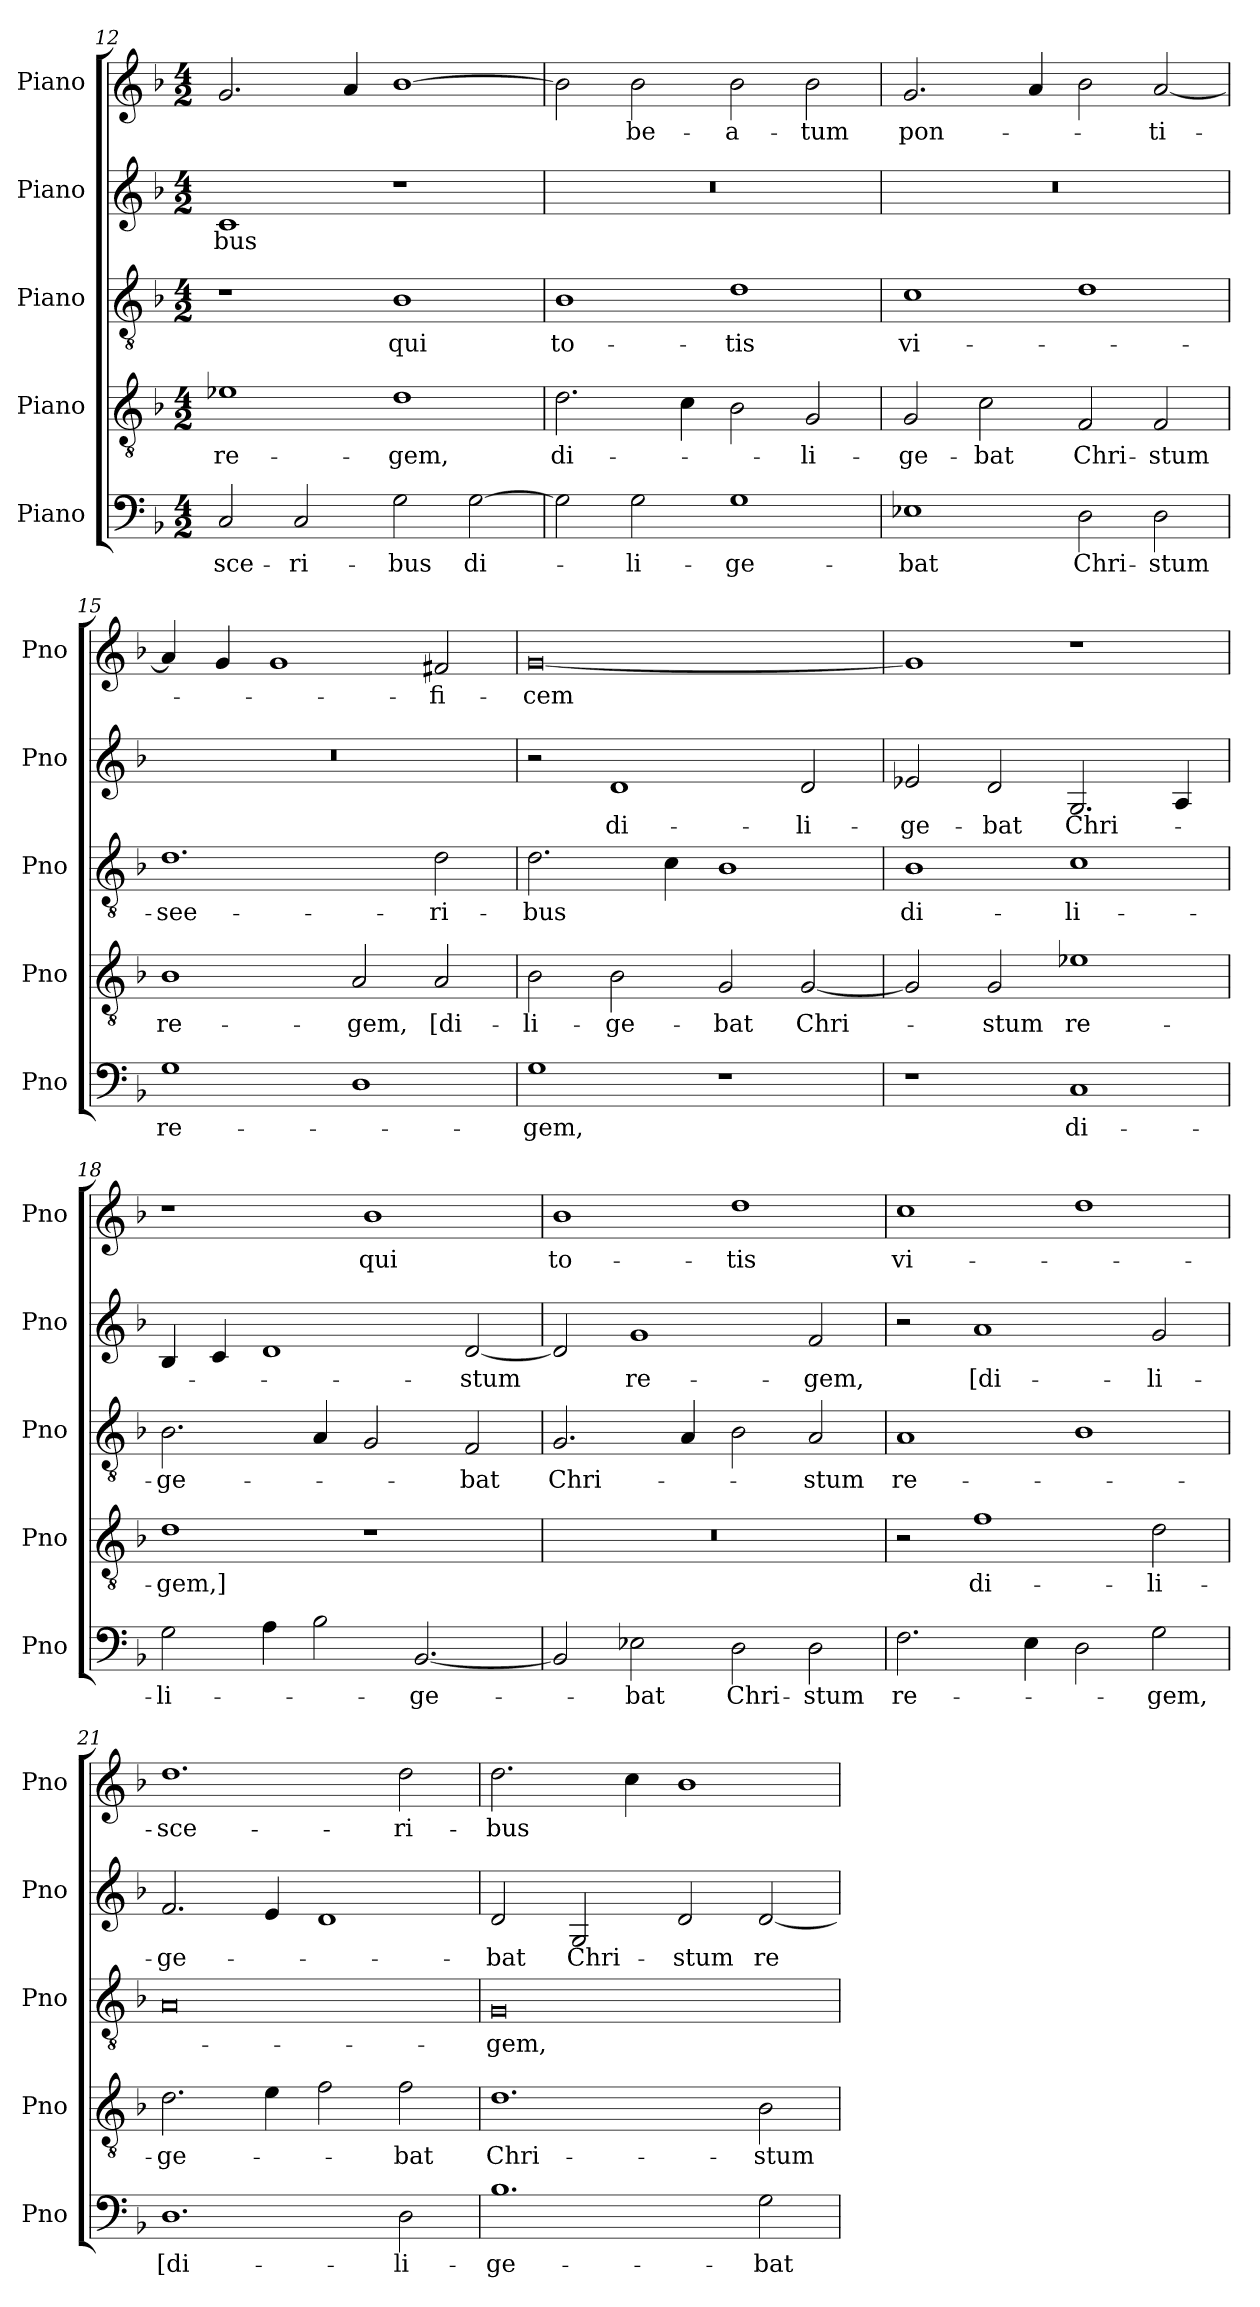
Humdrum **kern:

**kern	**text	**kern	**text	**kern	**text	**kern	**text	**kern	**text
*part5	*part5	*part4	*part4	*part3	*part3	*part2	*part2	*part1	*part1
*staff5	*staff5	*staff4	*staff4	*staff3	*staff3	*staff2	*staff2	*staff1	*staff1
*I"Piano	*	*I"Piano	*	*I"Piano	*	*I"Piano	*	*I"Piano	*
*I'Pno	*	*I'Pno	*	*I'Pno	*	*I'Pno	*	*I'Pno	*
*clefF4	*	*clefGv2	*	*clefGv2	*	*clefG2	*	*clefG2	*
*k[b-]	*	*k[b-]	*	*k[b-]	*	*k[b-]	*	*k[b-]	*
*M4/2	*	*M4/2	*	*M4/2	*	*M4/2	*	*M4/2	*
=12	=12	=12	=12	=12	=12	=12	=12	=12	=12
!	!LO:LY:b	!	!LO:LY:b	!	!	!	!LO:LY:b	!	!
2C/	-sce-	1e-X	re-	1r	.	1c	-bus	2.g/	.
!	!LO:LY:b	!	!	!	!	!	!	!	!
2C/	-ri­-	.	.	.	.	.	.	.	.
.	.	.	.	.	.	.	.	4a/	.
!	!LO:LY:b	!	!LO:LY:b	!	!LO:LY:b	!	!	!	!
2G\	-bus	1d	-gem,	1B-	-qui	1r	.	[1b-	.
!	!LO:LY:b	!	!	!	!	!	!	!	!
[2G\	di­-	.	.	.	.	.	.	.	.
=13	=13	=13	=13	=13	=13	=13	=13	=13	=13
!	!	!	!LO:LY:b	!	!LO:LY:b	!	!	!	!
2G\]	.	2.d\	di-	1B-	to-	0r	.	2b-\]	.
!	!LO:LY:b	!	!	!	!	!	!	!	!LO:LY:b
2G\	-li­-	.	.	.	.	.	.	2b-\	be-
.	.	4c\	.	.	.	.	.	.	.
!	!LO:LY:b	!	!	!	!LO:LY:b	!	!	!	!LO:LY:b
1G	-ge­-	2B-\	.	1d	-tis	.	.	2b-\	-a­-
!	!	!	!LO:LY:b	!	!	!	!	!	!LO:LY:b
.	.	2G/	-li-	.	.	.	.	2b-\	-tum
=14	=14	=14	=14	=14	=14	=14	=14	=14	=14
!	!LO:LY:b	!	!LO:LY:b	!	!LO:LY:b	!	!	!	!LO:LY:b
1E-X	-bat	2G/	-ge­-	1c	vi-	0r	.	2.g/	pon-
!	!	!	!LO:LY:b	!	!	!	!	!	!
.	.	2c\	-bat	.	.	.	.	.	.
.	.	.	.	.	.	.	.	4a/	.
!	!LO:LY:b	!	!LO:LY:b	!	!	!	!	!	!
2D\	Chri-	2F/	Chri-	1d	.	.	.	2b-\	.
!	!LO:LY:b	!	!LO:LY:b	!	!	!	!	!	!LO:LY:b
2D\	-stum	2F/	-stum	.	.	.	.	[2a/	-ti-
!!LO:LB:g=z
=15	=15	=15	=15	=15	=15	=15	=15	=15	=15
!	!LO:LY:b	!	!LO:LY:b	!	!LO:LY:b	!	!	!	!
1G	re-	1B-	re-	1.d	-see-	0r	.	4a/]	.
.	.	.	.	.	.	.	.	4g/	.
.	.	.	.	.	.	.	.	1g	.
!	!	!	!LO:LY:b	!	!	!	!	!	!
1D	.	2A/	-gem,	.	.	.	.	.	.
!	!	!	!LO:LY:b	!	!LO:LY:b	!	!	!	!LO:LY:b
.	.	2A/	[di­-	2d\	-ri-	.	.	2f#X/	-fi-
=16	=16	=16	=16	=16	=16	=16	=16	=16	=16
!	!LO:LY:b	!	!LO:LY:b	!	!LO:LY:b	!	!	!	!LO:LY:b
1G	-gem,	2B-\	-li­-	2.d\	-bus	2r	.	[0g	-cem
!	!	!	!LO:LY:b	!	!	!	!LO:LY:b	!	!
.	.	2B-\	-ge­-	.	.	1d	di-	.	.
.	.	.	.	4c\	.	.	.	.	.
!	!	!	!LO:LY:b	!	!	!	!	!	!
1r	.	2G/	-bat	1B-	.	.	.	.	.
!	!	!	!LO:LY:b	!	!	!	!LO:LY:b	!	!
.	.	[2G/	Chri-	.	.	2d/	-li-	.	.
=17	=17	=17	=17	=17	=17	=17	=17	=17	=17
!	!	!	!	!	!LO:LY:b	!	!LO:LY:b	!	!
1r	.	2G/]	.	1B-	di­-	2e-X/	-ge­-	1g]	.
!	!	!	!LO:LY:b	!	!	!	!LO:LY:b	!	!
.	.	2G/	-stum	.	.	2d/	-bat	.	.
!	!LO:LY:b	!	!LO:LY:b	!	!LO:LY:b	!	!LO:LY:b	!	!
1C	di-	1e-X	re­-	1c	-li-	2.G/	Chri­-	1r	.
.	.	.	.	.	.	4A/	.	.	.
=18	=18	=18	=18	=18	=18	=18	=18	=18	=18
!	!LO:LY:b	!	!LO:LY:b	!	!LO:LY:b	!	!	!	!
2G\	-li-	1d	-gem,]	2.B-\	-ge-	4B-/	.	1r	.
.	.	.	.	.	.	4c/	.	.	.
4A\	.	.	.	.	.	1d	.	.	.
2B-\	.	.	.	4A/	.	.	.	.	.
!	!	!	!	!	!	!	!	!	!LO:LY:b
.	.	1r	.	2G/	.	.	.	1b-	-qui
!	!LO:LY:b	!	!	!	!	!	!	!	!
[2.BB-/	-ge­-	.	.	.	.	.	.	.	.
!	!	!	!	!	!LO:LY:b	!	!LO:LY:b	!	!
.	.	.	.	2F/	-bat	[2d/	-stum	.	.
=19	=19	=19	=19	=19	=19	=19	=19	=19	=19
!	!	!	!	!	!LO:LY:b	!	!	!	!LO:LY:b
2BB-/]	.	0r	.	2.G/	Chri-	2d/]	.	1b-	to­-
!	!LO:LY:b	!	!	!	!	!	!LO:LY:b	!	!
2E-X\	-bat	.	.	.	.	1g	re­-	.	.
.	.	.	.	4A/	.	.	.	.	.
!	!LO:LY:b	!	!	!	!	!	!	!	!LO:LY:b
2D\	Chri-	.	.	2B-\	.	.	.	1dd	-tis
!	!LO:LY:b	!	!	!	!LO:LY:b	!	!LO:LY:b	!	!
2D\	-stum	.	.	2A/	-stum	2f/	-gem,	.	.
=20	=20	=20	=20	=20	=20	=20	=20	=20	=20
!	!LO:LY:b	!	!	!	!LO:LY:b	!	!	!	!LO:LY:b
2.F\	re-	2r	.	1A	re-	2r	.	1cc	vi­-
!	!	!	!LO:LY:b	!	!	!	!LO:LY:b	!	!
.	.	1f	di­-	.	.	1a	[di-	.	.
4E\	.	.	.	.	.	.	.	.	.
2D\	.	.	.	1B-	.	.	.	1dd	.
!	!LO:LY:b	!	!LO:LY:b	!	!	!	!LO:LY:b	!	!
2G\	-gem,	2d\	-li­-	.	.	2g/	-li-	.	.
=21	=21	=21	=21	=21	=21	=21	=21	=21	=21
!	!LO:LY:b	!	!LO:LY:b	!	!	!	!LO:LY:b	!	!LO:LY:b
1.D	[di­-	2.d\	-ge­-	0A	.	2.f/	-ge­-	1.dd	-sce-
.	.	4e\	.	.	.	4e/	.	.	.
.	.	2f\	.	.	.	1d	.	.	.
!	!LO:LY:b	!	!LO:LY:b	!	!	!	!	!	!LO:LY:b
2D\	-li­-	2f\	-bat	.	.	.	.	2dd\	-ri­-
!!LO:PB:g=z
=22	=22	=22	=22	=22	=22	=22	=22	=22	=22
!	!LO:LY:b	!	!LO:LY:b	!	!LO:LY:b	!	!LO:LY:b	!	!LO:LY:b
1.B-	-ge­-	1.d	Chri-	0G	gem,	2d/	-bat	2.dd\	-bus
!	!	!	!	!	!	!	!LO:LY:b	!	!
.	.	.	.	.	.	2G/	Chri-	.	.
.	.	.	.	.	.	.	.	4cc\	.
!	!	!	!	!	!	!	!LO:LY:b	!	!
.	.	.	.	.	.	2d/	-stum	1b-	.
!	!LO:LY:b	!	!LO:LY:b	!	!	!	!LO:LY:b	!	!
2G\	-bat	2B-\	-stum	.	.	[2d/	re-	.	.
=	=	=	=	=	=	=	=	=	=
*-	*-	*-	*-	*-	*-	*-	*-	*-	*-
